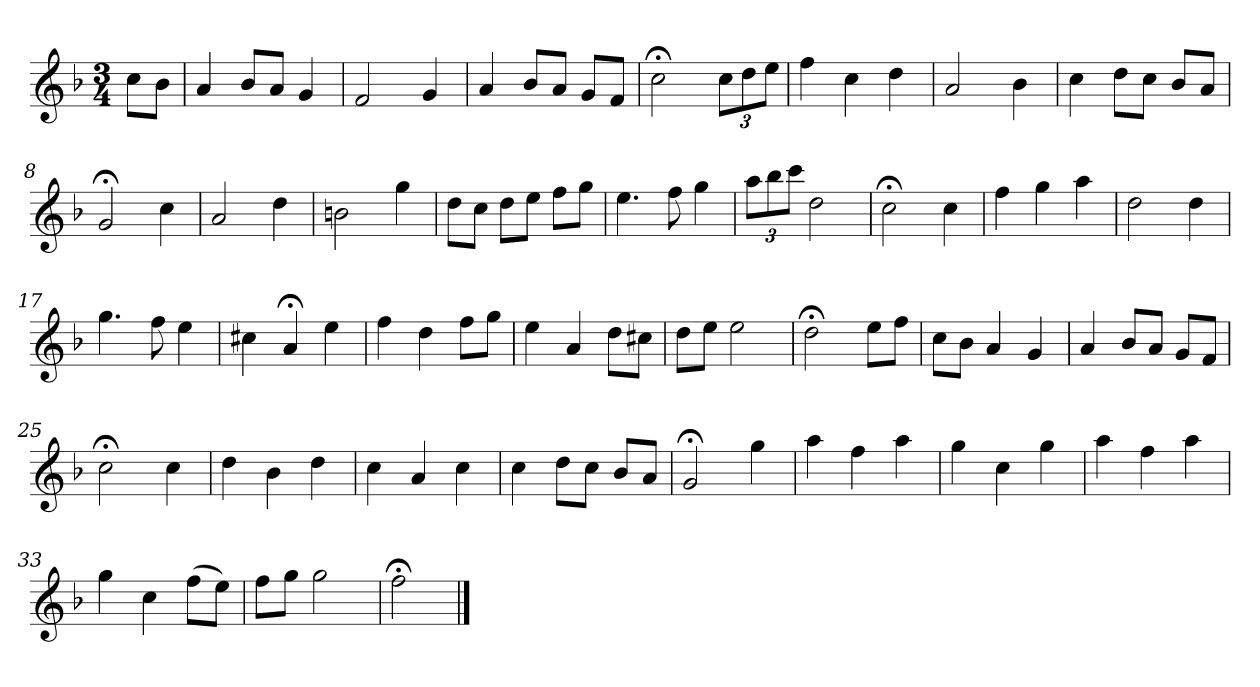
**kern
*part1
*staff1
*k[b-]
*F:
*M3/4
*MM120
=
8ccL
8b-J
=1
4a
8b-L
8aJ
4g
=2
2f
4g
=3
4a
8b-L
8aJ
8gL
8fJ
=4
2cc;<
12ccL
12dd
12eeJ
=5
4ff
4cc
4dd
=6
2a
4b-
=7
4cc
8ddL
8ccJ
8b-L
8aJ
=8
2g;<
4cc
=9
2a
4dd
=10
2bn
4gg
=11
8ddL
8ccJ
8ddL
8eeJ
8ffL
8ggJ
=12
4.ee
8ff
4gg
=13
12aaL
12bb-
12cccJ
2dd
=14
2cc;<
4cc
=15
4ff
4gg
4aa
=16
2dd
4dd
=17
4.gg
8ff
4ee
=18
4cc#X
4a;<
4ee
=19
4ff
4dd
8ffL
8ggJ
=20
4ee
4a
8ddL
8cc#XJ
=21
8ddL
8eeJ
2ee
=22
2dd;<
8eeL
8ffJ
=23
8ccL
8b-J
4a
4g
=24
4a
8b-L
8aJ
8gL
8fJ
=25
2cc;<
4cc
=26
4dd
4b-
4dd
=27
4cc
4a
4cc
=28
4cc
8ddL
8ccJ
8b-L
8aJ
=29
2g;<
4gg
=30
4aa
4ff
4aa
=31
4gg
4cc
4gg
=32
4aa
4ff
4aa
=33
4gg
4cc
(8ffL
8eeJ)
=34
8ffL
8ggJ
2gg
=35
2ff;<
==
*-
